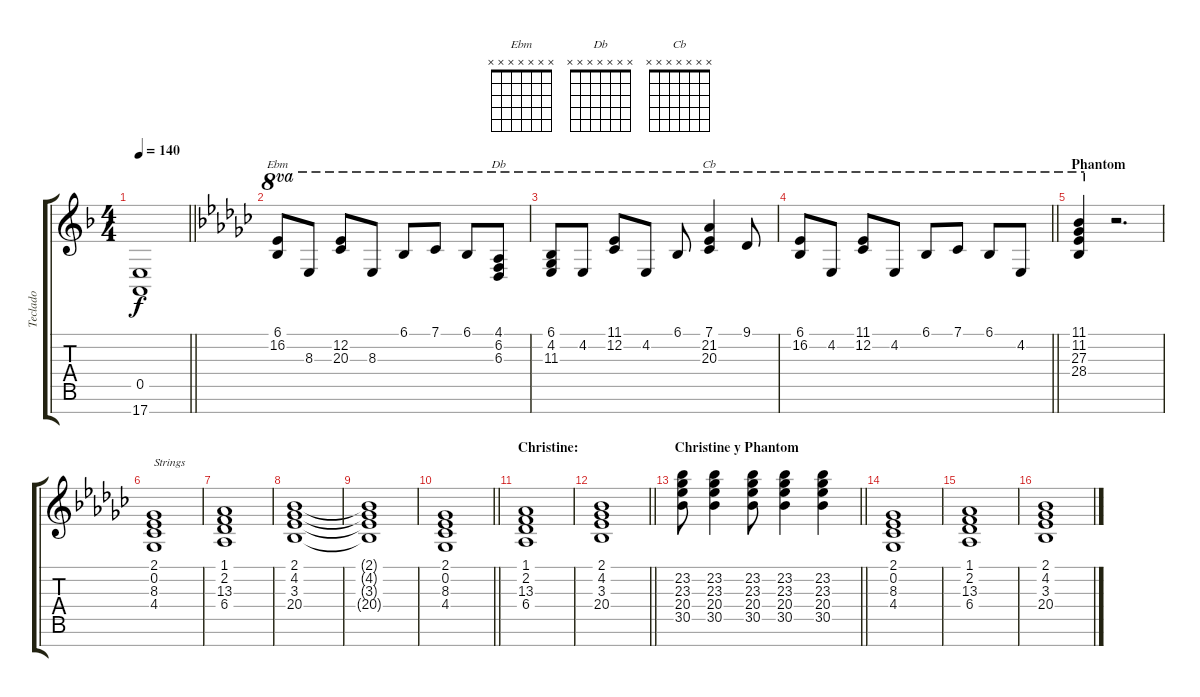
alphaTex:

\track ("Teclado" "Teclado") {instrument synthstrings1}
\staff {score tabs}
\tuning (E4 B3 G3 D3 A2 E2 B1) {hide}
\chord ("Ebm" x x x x x x x)
\chord ("Db" x x x x x x x)
\chord ("Cb" x x x x x x x)
\ts (4 4)
\tempo 140
\clef g2
\barLineRight lightlight
\ks dminor
(0.5 17.7).1{dy f} |
\ks ebminor
(6.1 16.2).8{ch "Ebm" ot 8va} 8.3.8{ot 8va} (12.2 20.3).8{ot 8va} 8.3.8{ot 8va} 6.1.8{ot 8va} 7.1.8{ot 8va} 6.1.8{ot 8va} (4.1 6.2 6.3).8{ch "Db" ot 8va} |
(6.1 4.2 11.3).8{ot 8va} 4.2.8{ot 8va} (11.1 12.2).8{ot 8va} 4.2.8{ot 8va} 6.1.8{ot 8va} (7.1 21.2 20.3).4{ch "Cb" ot 8va} 9.1.8{ot 8va} |
\barLineRight lightlight
(6.1 16.2).8{ot 8va} 4.2.8{ot 8va} (11.1 12.2).8{ot 8va} 4.2.8{ot 8va} 6.1.8{ot 8va} 7.1.8{ot 8va} 6.1.8{ot 8va} 4.2.8{ot 8va} |
\section ("" "Phantom")
(11.1 11.2 27.3 28.4).4{ot 8va} r.2{d} |
(2.1 0.2 8.3 4.4).1{txt "Strings" instrument synthstrings1} |
(1.1 2.2 13.3 6.4).1 |
(2.1 4.2 3.3 20.4).1 |
(2.1{t} 4.2{t} 3.3{t} 20.4{t}).1 |
\barLineRight lightlight
(2.1 0.2 8.3 4.4).1 |
\section ("" "Christine:")
(1.1 2.2 13.3 6.4).1 |
\barLineRight lightlight
(2.1 4.2 3.3 20.4).1 |
\section ("" "Christine y Phantom")
\barLineRight lightlight
(23.2 23.3 20.4 30.5).8 (23.2 23.3 20.4 30.5).4 (23.2 23.3 20.4 30.5).8 (23.2 23.3 20.4 30.5).4 (23.2 23.3 20.4 30.5).4 |
(2.1 0.2 8.3 4.4).1 |
(1.1 2.2 13.3 6.4).1 |
(2.1 4.2 3.3 20.4).1
